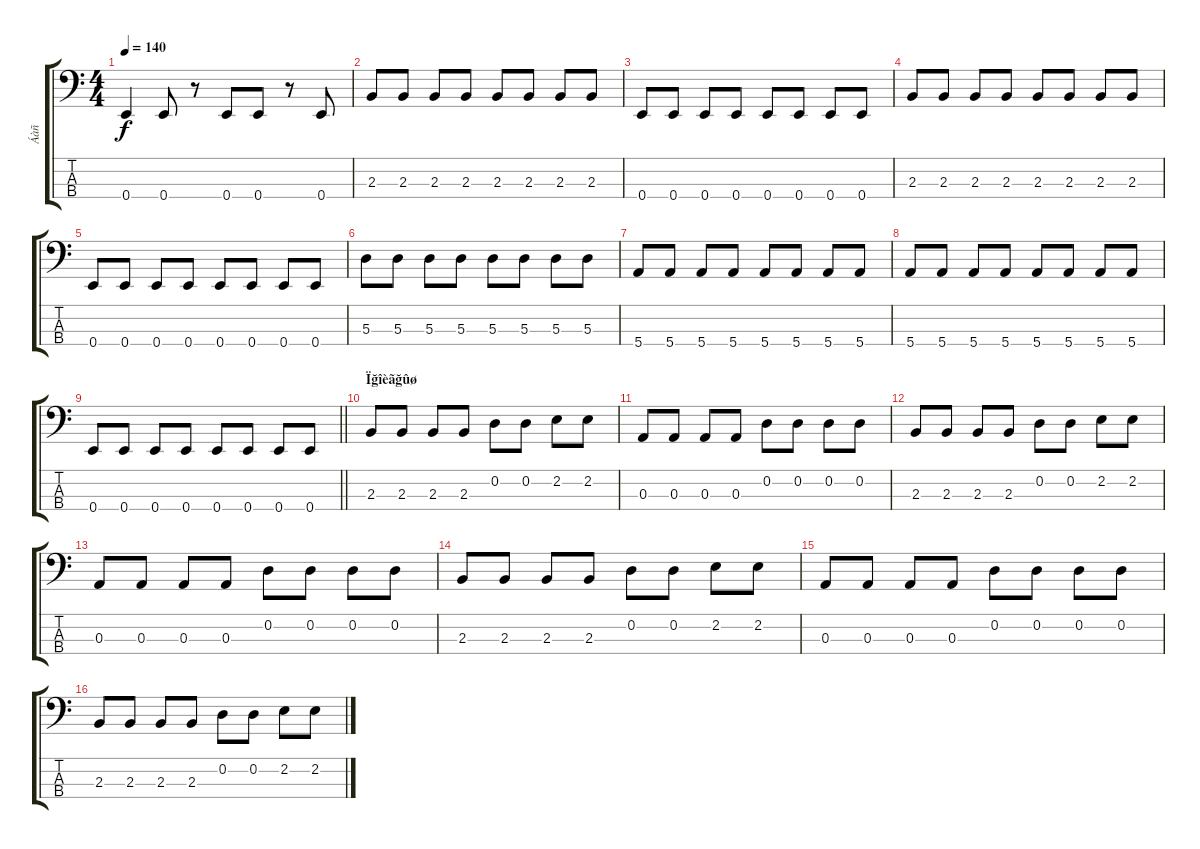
\track ("Áàñ" "Áàñ") {instrument electricbassfinger}
\staff {score tabs}
\tuning (G2 D2 A1 E1) {hide}
\ts (4 4)
\tempo 140
\clef f4
\ks c
0.4.4{dy f} 0.4.8 r.8 0.4.8 0.4.8 r.8 0.4.8 |
2.3.8 2.3.8 2.3.8 2.3.8 2.3.8 2.3.8 2.3.8 2.3.8 |
0.4.8 0.4.8 0.4.8 0.4.8 0.4.8 0.4.8 0.4.8 0.4.8 |
2.3.8 2.3.8 2.3.8 2.3.8 2.3.8 2.3.8 2.3.8 2.3.8 |
0.4.8 0.4.8 0.4.8 0.4.8 0.4.8 0.4.8 0.4.8 0.4.8 |
5.3.8 5.3.8 5.3.8 5.3.8 5.3.8 5.3.8 5.3.8 5.3.8 |
5.4.8 5.4.8 5.4.8 5.4.8 5.4.8 5.4.8 5.4.8 5.4.8 |
5.4.8 5.4.8 5.4.8 5.4.8 5.4.8 5.4.8 5.4.8 5.4.8 |
\barLineRight lightlight
0.4.8 0.4.8 0.4.8 0.4.8 0.4.8 0.4.8 0.4.8 0.4.8 |
\section ("" "Ïğîèãğûø")
2.3.8 2.3.8 2.3.8 2.3.8 0.2.8 0.2.8 2.2.8 2.2.8 |
0.3.8 0.3.8 0.3.8 0.3.8 0.2.8 0.2.8 0.2.8 0.2.8 |
2.3.8 2.3.8 2.3.8 2.3.8 0.2.8 0.2.8 2.2.8 2.2.8 |
0.3.8 0.3.8 0.3.8 0.3.8 0.2.8 0.2.8 0.2.8 0.2.8 |
2.3.8 2.3.8 2.3.8 2.3.8 0.2.8 0.2.8 2.2.8 2.2.8 |
0.3.8 0.3.8 0.3.8 0.3.8 0.2.8 0.2.8 0.2.8 0.2.8 |
2.3.8 2.3.8 2.3.8 2.3.8 0.2.8 0.2.8 2.2.8 2.2.8
